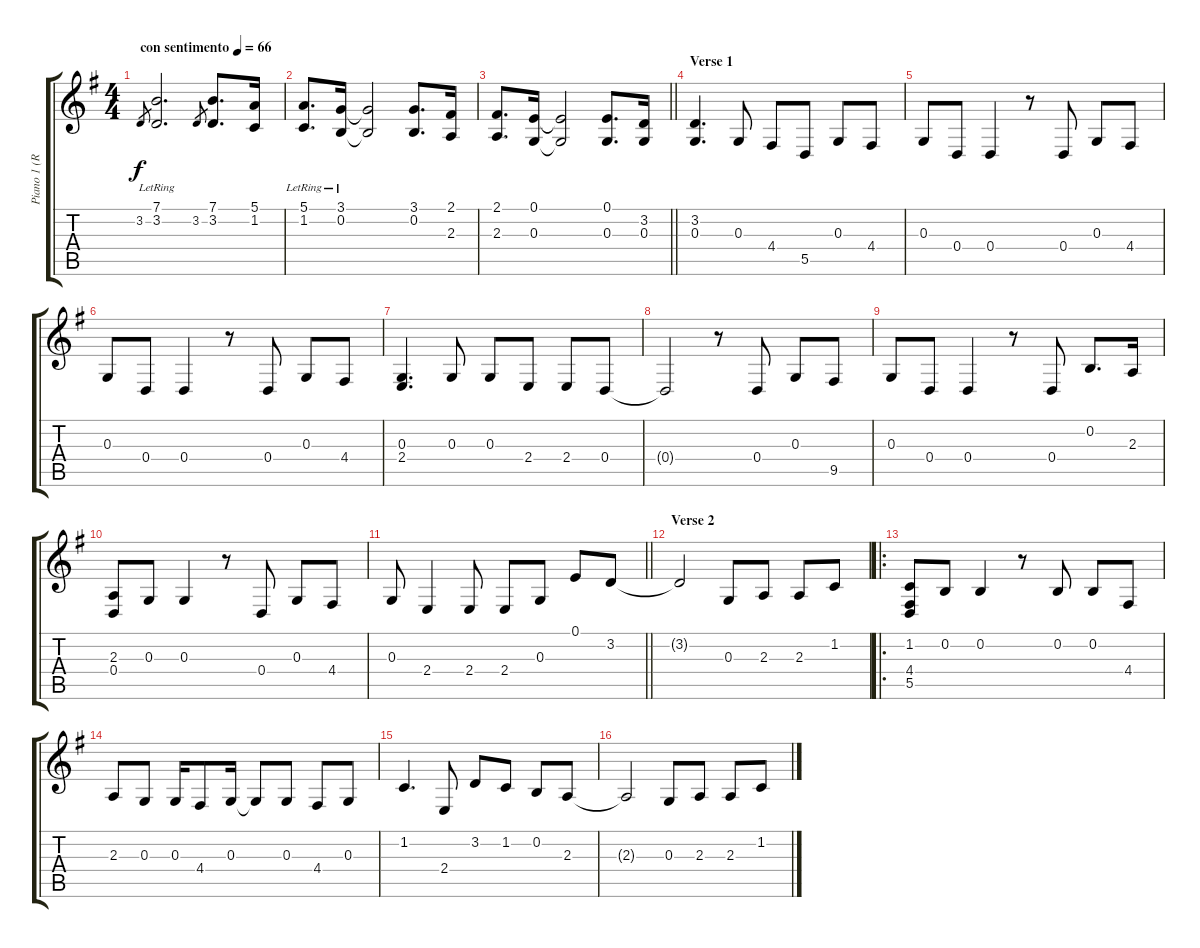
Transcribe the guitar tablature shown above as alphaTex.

\track ("Piano 1 (Right hand)" "Piano 1 (R") {instrument acousticgrandpiano}
\staff {score tabs}
\tuning (E4 B3 G3 D3 A2 E2) {hide}
\ts (4 4)
\tempo (66 "con sentimento")
\clef g2
\ks g
3.2.8{gr dy f instrument acousticgrandpiano} (7.1{lr} 3.2{lr}).2{d} 3.2.8{gr} (7.1 3.2).8{d} (5.1 1.2).16 |
(5.1 1.2{lr}).8{d} (3.1{lr} 0.2).16 (3.1{t} 0.2{t}).2 (3.1 0.2).8{d} (2.1 2.3).16 |
\barLineRight lightlight
(2.1 2.3).8{d} (0.1 0.3).16 (0.1{t} 0.3{t}).2 (0.1 0.3).8{d} (3.2 0.3).16 |
\section ("" "Verse 1")
(3.2 0.3).4{d} 0.3.8 4.4.8 5.5.8 0.3.8 4.4.8 |
0.3.8 0.4.8 0.4.4 r.8 0.4.8 0.3.8 4.4.8 |
0.3.8 0.4.8 0.4.4 r.8 0.4.8 0.3.8 4.4.8 |
(0.3 2.4).4{d} 0.3.8 0.3.8 2.4.8 2.4.8 0.4.8 |
0.4{t}.2 r.8 0.4.8 0.3.8 9.5.8 |
0.3.8 0.4.8 0.4.4 r.8 0.4.8 0.2.8{d} 2.3.16 |
(2.3 0.4).8 0.3.8 0.3.4 r.8 0.4.8 0.3.8 4.4.8 |
\barLineRight lightlight
0.3.8 2.4.4 2.4.8 2.4.8 0.3.8 0.1.8 3.2.8 |
\section ("" "Verse 2")
3.2{t}.2 0.3.8 2.3.8 2.3.8 1.2.8 |
\ro
(1.2 4.4 5.5).8 0.2.8 0.2.4 r.8 0.2.8 0.2.8 4.4.8 |
2.3.8 0.3.8 0.3.16 4.4.8 0.3.16 0.3{t}.8 0.3.8 4.4.8 0.3.8 |
1.2.4{d} 2.4.8 3.2.8 1.2.8 0.2.8 2.3.8 |
2.3{t}.2 0.3.8 2.3.8 2.3.8 1.2.8
